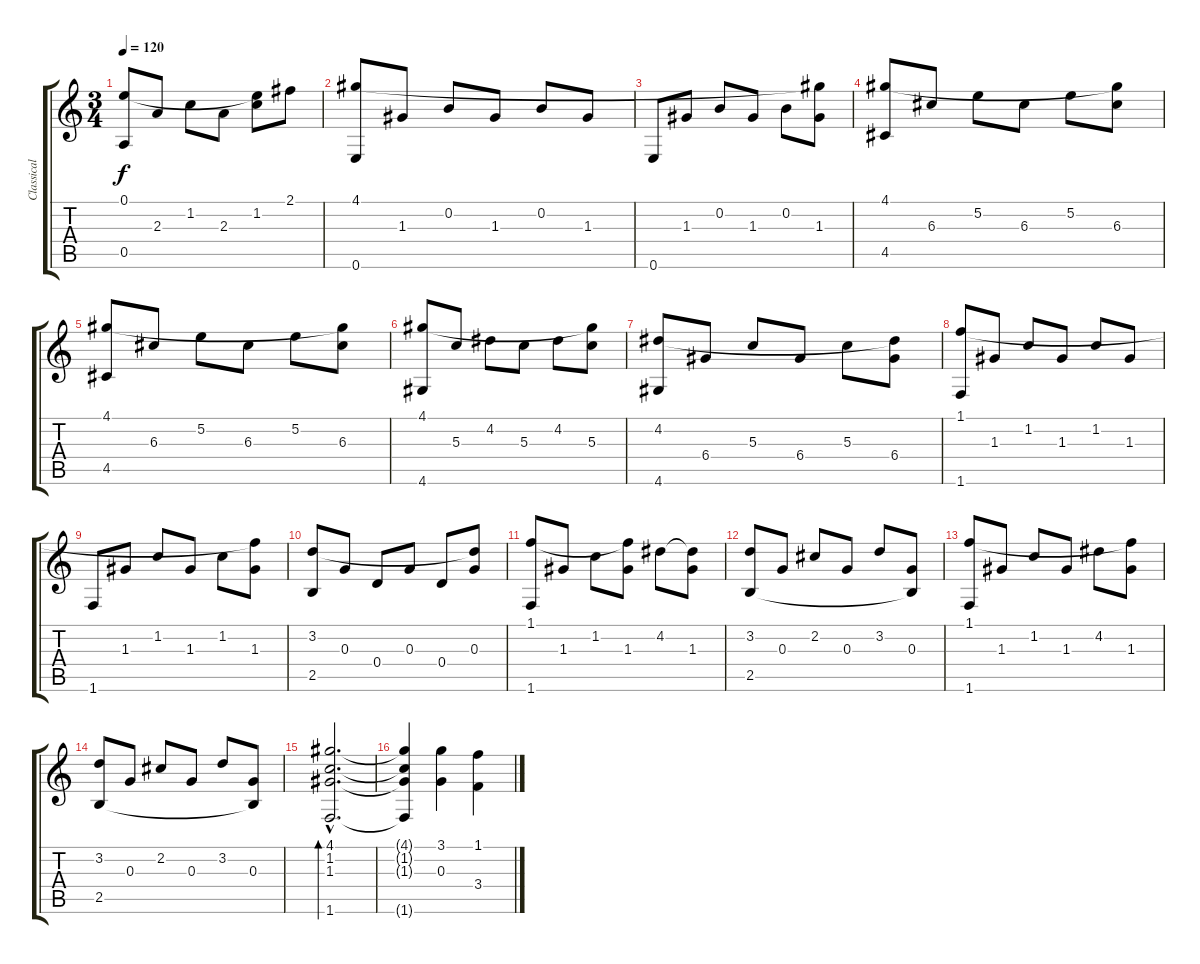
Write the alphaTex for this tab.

\track ("Classical Guitar" "Classical ") {instrument acousticguitarnylon}
\staff {score tabs}
\tuning (E4 B3 G3 D3 A2 E2) {hide}
\ts (3 4)
\tempo 120
\clef g2
\ks c
(0.1 0.5).8{dy f} 2.3.8 1.2.8 2.3.8 (0.1{t} 1.2).8 2.1.8 |
(4.1 0.6).8 1.3.8 0.2.8 1.3.8 0.2.8 1.3.8 |
0.6.8 1.3.8 0.2.8 1.3.8 0.2.8 (4.1{t} 1.3).8 |
(4.1 4.5).8 6.3.8 5.2.8 6.3.8 5.2.8 (4.1{t} 6.3).8 |
(4.1 4.5).8 6.3.8 5.2.8 6.3.8 5.2.8 (4.1{t} 6.3).8 |
(4.1 4.6).8 5.3.8 4.2.8 5.3.8 4.2.8 (4.1{t} 5.3).8 |
(4.2 4.6).8 6.4.8 5.3.8 6.4.8 5.3.8 (4.2{t} 6.4).8 |
(1.1 1.6).8 1.3.8 1.2.8 1.3.8 1.2.8 1.3.8 |
1.6.8 1.3.8 1.2.8 1.3.8 1.2.8 (1.1{t} 1.3).8 |
(3.2 2.5).8 0.3.8 0.4.8 0.3.8 0.4.8 (3.2{t} 0.3).8 |
(1.1 1.6).8 1.3.8 1.2.8 (1.1{t} 1.3).8 4.2.8 (4.2{t} 1.3).8 |
(3.2 2.5).8 0.3.8 2.2.8 0.3.8 3.2.8 (0.3 2.5{t}).8 |
(1.1 1.6).8 1.3.8 1.2.8 1.3.8 4.2.8 (1.1{t} 1.3).8 |
(3.2 2.5).8 0.3.8 2.2.8 0.3.8 3.2.8 (0.3 2.5{t}).8 |
(4.1{hac} 1.2{hac} 1.3{hac} 1.6{hac}).2{d bd 240} |
(4.1{t} 1.2{t} 1.3{t} 1.6{t}).4 (3.1 0.3).4 (1.1 3.4).4
